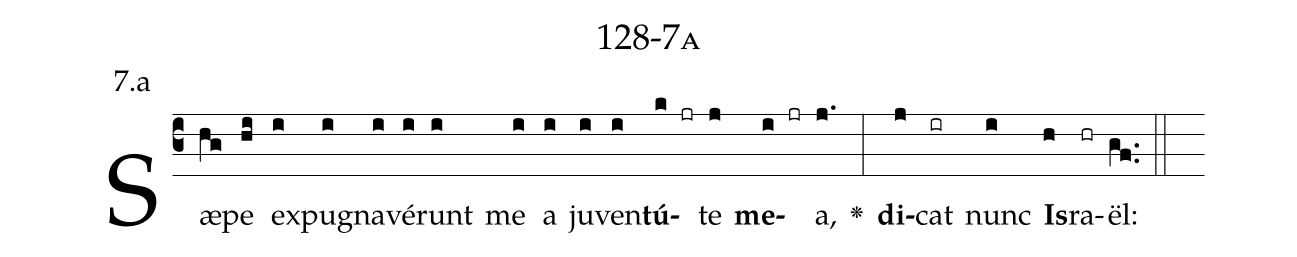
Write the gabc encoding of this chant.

name: 128-7a;
annotation: 7.a;
%%
(c3)Sæ(hg)pe(hi) ex(i)pu(i)gna(i)vé(i)runt(i) me(i) a(i) ju(i)ven(i)<b>tú</b>(k jr)te(j) <b>me</b>(i jr)a,(j.) <v>\greheightstar</v>(:) <b>di</b>(j)cat(ir) nunc(i) <b>Is</b>(h)ra(hr)ël:(gf..) (::)


%E(i) u(i) o(j) u(i) a(h) e.(gf..) (::)
